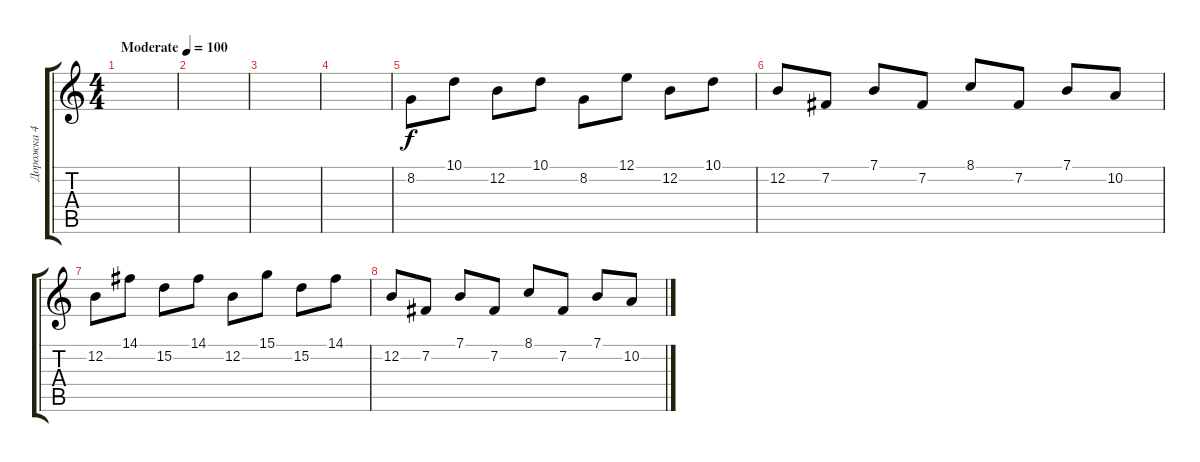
\track ("Дорожка 4" "Дорожка 4") {instrument stringensemble1}
\staff {score tabs}
\tuning (E4 B3 G3 D3 A2 E2) {hide}
\ts (4 4)
\tempo (100 "Moderate")
\clef g2
\ks c
|
|
|
|
8.2.8{instrument lead1square} 10.1.8 12.2.8 10.1.8 8.2.8 12.1.8 12.2.8 10.1.8 |
12.2.8 7.2.8 7.1.8 7.2.8 8.1.8 7.2.8 7.1.8 10.2.8 |
12.2.8 14.1.8 15.2.8 14.1.8 12.2.8 15.1.8 15.2.8 14.1.8 |
12.2.8 7.2.8 7.1.8 7.2.8 8.1.8 7.2.8 7.1.8 10.2.8
